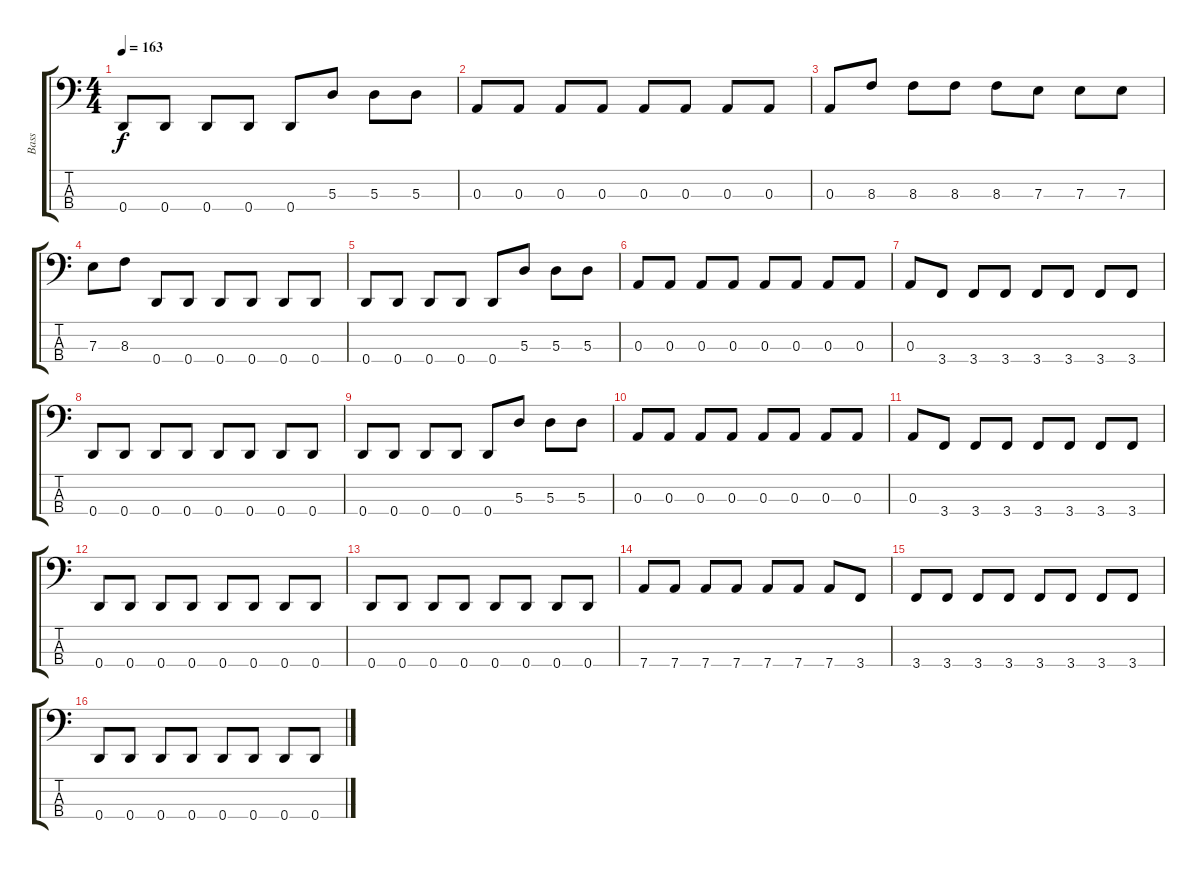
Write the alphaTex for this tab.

\track ("Bass" "Bass") {instrument electricbassfinger}
\staff {score tabs}
\tuning (G2 D2 A1 D1) {hide}
\ts (4 4)
\tempo 163
\clef f4
\ks c
0.4.8{dy f} 0.4.8 0.4.8 0.4.8 0.4.8 5.3.8 5.3.8 5.3.8 |
0.3.8 0.3.8 0.3.8 0.3.8 0.3.8 0.3.8 0.3.8 0.3.8 |
0.3.8 8.3.8 8.3.8 8.3.8 8.3.8 7.3.8 7.3.8 7.3.8 |
7.3.8 8.3.8 0.4.8 0.4.8 0.4.8 0.4.8 0.4.8 0.4.8 |
0.4.8 0.4.8 0.4.8 0.4.8 0.4.8 5.3.8 5.3.8 5.3.8 |
0.3.8 0.3.8 0.3.8 0.3.8 0.3.8 0.3.8 0.3.8 0.3.8 |
0.3.8 3.4.8 3.4.8 3.4.8 3.4.8 3.4.8 3.4.8 3.4.8 |
0.4.8 0.4.8 0.4.8 0.4.8 0.4.8 0.4.8 0.4.8 0.4.8 |
0.4.8 0.4.8 0.4.8 0.4.8 0.4.8 5.3.8 5.3.8 5.3.8 |
0.3.8 0.3.8 0.3.8 0.3.8 0.3.8 0.3.8 0.3.8 0.3.8 |
0.3.8 3.4.8 3.4.8 3.4.8 3.4.8 3.4.8 3.4.8 3.4.8 |
0.4.8 0.4.8 0.4.8 0.4.8 0.4.8 0.4.8 0.4.8 0.4.8 |
0.4.8 0.4.8 0.4.8 0.4.8 0.4.8 0.4.8 0.4.8 0.4.8 |
7.4.8 7.4.8 7.4.8 7.4.8 7.4.8 7.4.8 7.4.8 3.4.8 |
3.4.8 3.4.8 3.4.8 3.4.8 3.4.8 3.4.8 3.4.8 3.4.8 |
0.4.8 0.4.8 0.4.8 0.4.8 0.4.8 0.4.8 0.4.8 0.4.8
